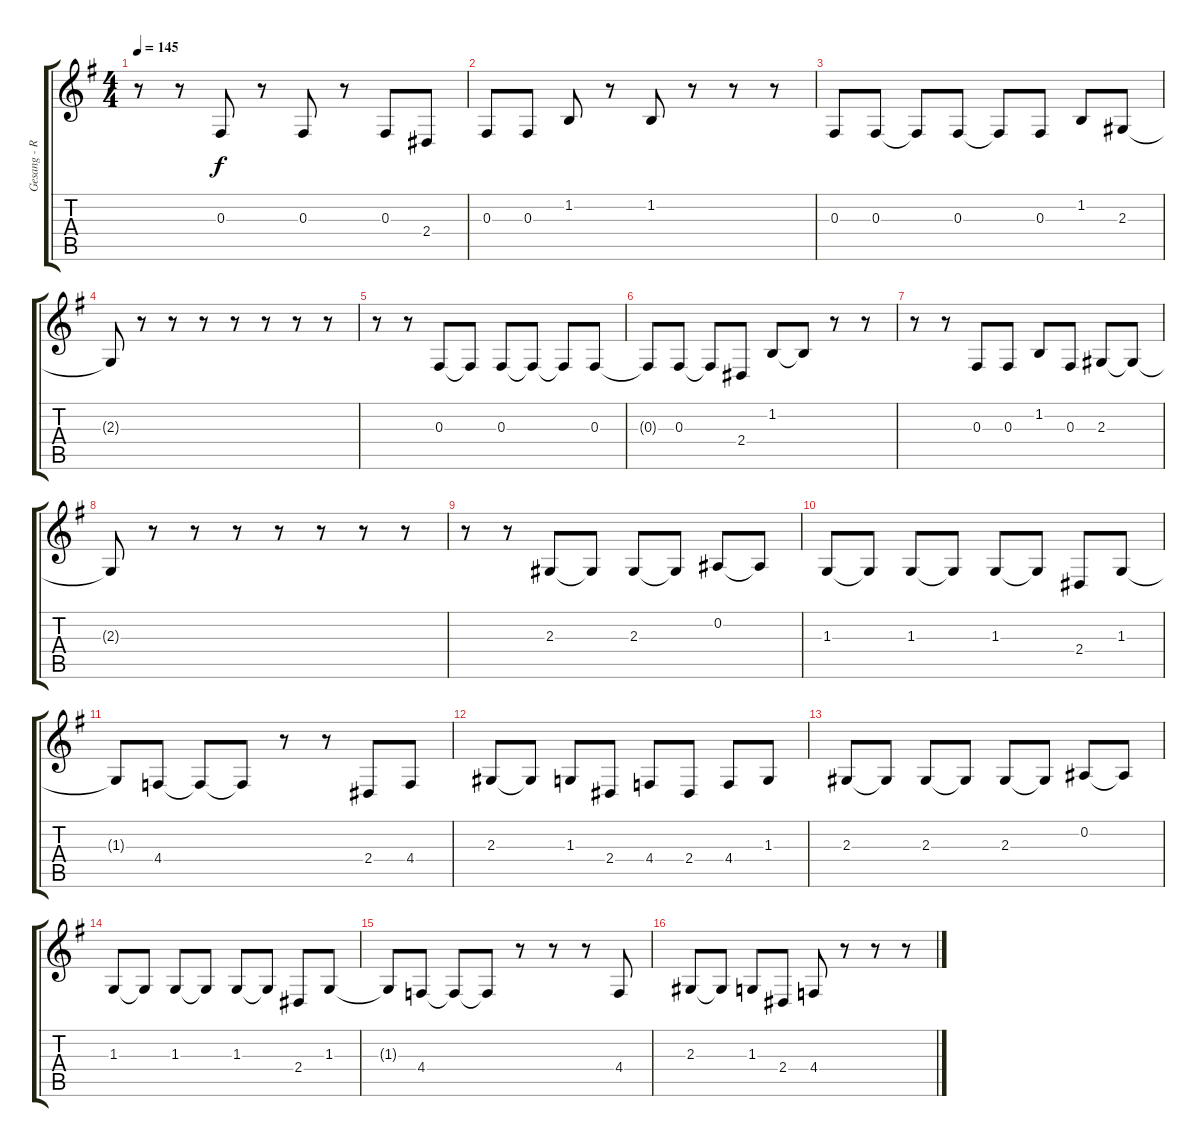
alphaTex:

\track ("Gesang - Rodrigo Gonzalez" "Gesang - R") {instrument bassoon}
\staff {score tabs}
\tuning (Eb4 Bb3 Gb3 Db3 Ab2 Eb2) {hide}
\ts (4 4)
\tempo 145
\clef g2
\ks g
r.8{dy f} r.8 0.3.8 r.8 0.3.8 r.8 0.3.8 2.4.8 |
0.3.8 0.3.8 1.2.8 r.8 1.2.8 r.8 r.8 r.8 |
0.3.8 0.3.8 0.3{t}.8 0.3.8 0.3{t}.8 0.3.8 1.2.8 2.3.8 |
2.3{t}.8 r.8 r.8 r.8 r.8 r.8 r.8 r.8 |
r.8 r.8 0.3.8 0.3{t}.8 0.3.8 0.3{t}.8 0.3{t}.8 0.3.8 |
0.3{t}.8 0.3.8 0.3{t}.8 2.4.8 1.2.8 1.2{t}.8 r.8 r.8 |
r.8 r.8 0.3.8 0.3.8 1.2.8 0.3.8 2.3.8 2.3{t}.8 |
2.3{t}.8 r.8 r.8 r.8 r.8 r.8 r.8 r.8 |
r.8 r.8 2.3.8 2.3{t}.8 2.3.8 2.3{t}.8 0.2.8 0.2{t}.8 |
1.3.8 1.3{t}.8 1.3.8 1.3{t}.8 1.3.8 1.3{t}.8 2.4.8 1.3.8 |
1.3{t}.8 4.4.8 4.4{t}.8 4.4{t}.8 r.8 r.8 2.4.8 4.4.8 |
2.3.8 2.3{t}.8 1.3.8 2.4.8 4.4.8 2.4.8 4.4.8 1.3.8 |
2.3.8 2.3{t}.8 2.3.8 2.3{t}.8 2.3.8 2.3{t}.8 0.2.8 0.2{t}.8 |
1.3.8 1.3{t}.8 1.3.8 1.3{t}.8 1.3.8 1.3{t}.8 2.4.8 1.3.8 |
1.3{t}.8 4.4.8 4.4{t}.8 4.4{t}.8 r.8 r.8 r.8 4.4.8 |
2.3.8 2.3{t}.8 1.3.8 2.4.8 4.4.8 r.8 r.8 r.8
